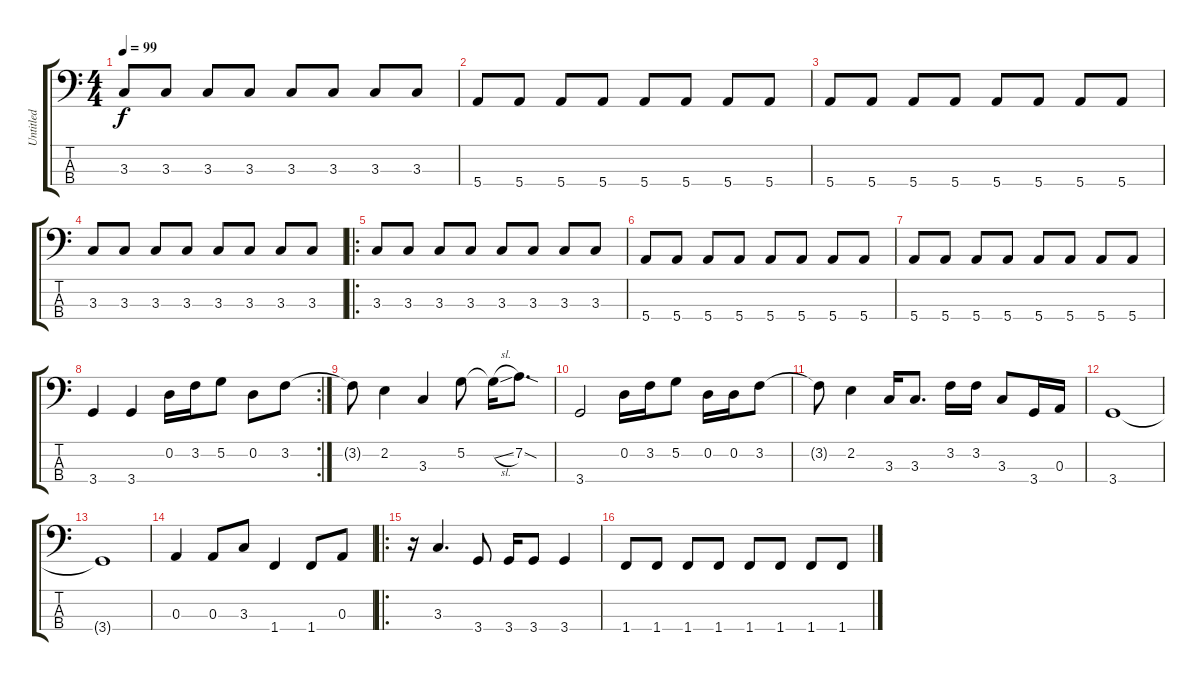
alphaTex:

\track ("Untitled" "Untitled") {instrument electricbassfinger}
\staff {score tabs}
\tuning (G2 D2 A1 E1) {hide}
\ts (4 4)
\tempo 99
\clef f4
\ks c
3.3.8{dy f} 3.3.8 3.3.8 3.3.8 3.3.8 3.3.8 3.3.8 3.3.8 |
5.4.8 5.4.8 5.4.8 5.4.8 5.4.8 5.4.8 5.4.8 5.4.8 |
5.4.8 5.4.8 5.4.8 5.4.8 5.4.8 5.4.8 5.4.8 5.4.8 |
3.3.8 3.3.8 3.3.8 3.3.8 3.3.8 3.3.8 3.3.8 3.3.8 |
\ro
3.3.8 3.3.8 3.3.8 3.3.8 3.3.8 3.3.8 3.3.8 3.3.8 |
5.4.8 5.4.8 5.4.8 5.4.8 5.4.8 5.4.8 5.4.8 5.4.8 |
5.4.8 5.4.8 5.4.8 5.4.8 5.4.8 5.4.8 5.4.8 5.4.8 |
\rc 2
3.4.4 3.4.4 0.2.16 3.2.16 5.2.8 0.2.8 3.2.8 |
3.2{t}.8 2.2.4 3.3.4 5.2.8 5.2{sl t}.16 7.2{sod}.8{d} |
3.4.2 0.2.16 3.2.16 5.2.8 0.2.16 0.2.16 3.2.8 |
3.2{t}.8 2.2.4 3.3.16 3.3.8{d} 3.2.16 3.2.16 3.3.8 3.4.16 0.3.16 |
3.4.1 |
3.4{t}.1 |
0.3.4 0.3.8 3.3.8 1.4.4 1.4.8 0.3.8 |
\ro
r.16 3.3.4{d} 3.4.8 3.4.16 3.4.8 3.4.4 |
1.4.8 1.4.8 1.4.8 1.4.8 1.4.8 1.4.8 1.4.8 1.4.8
